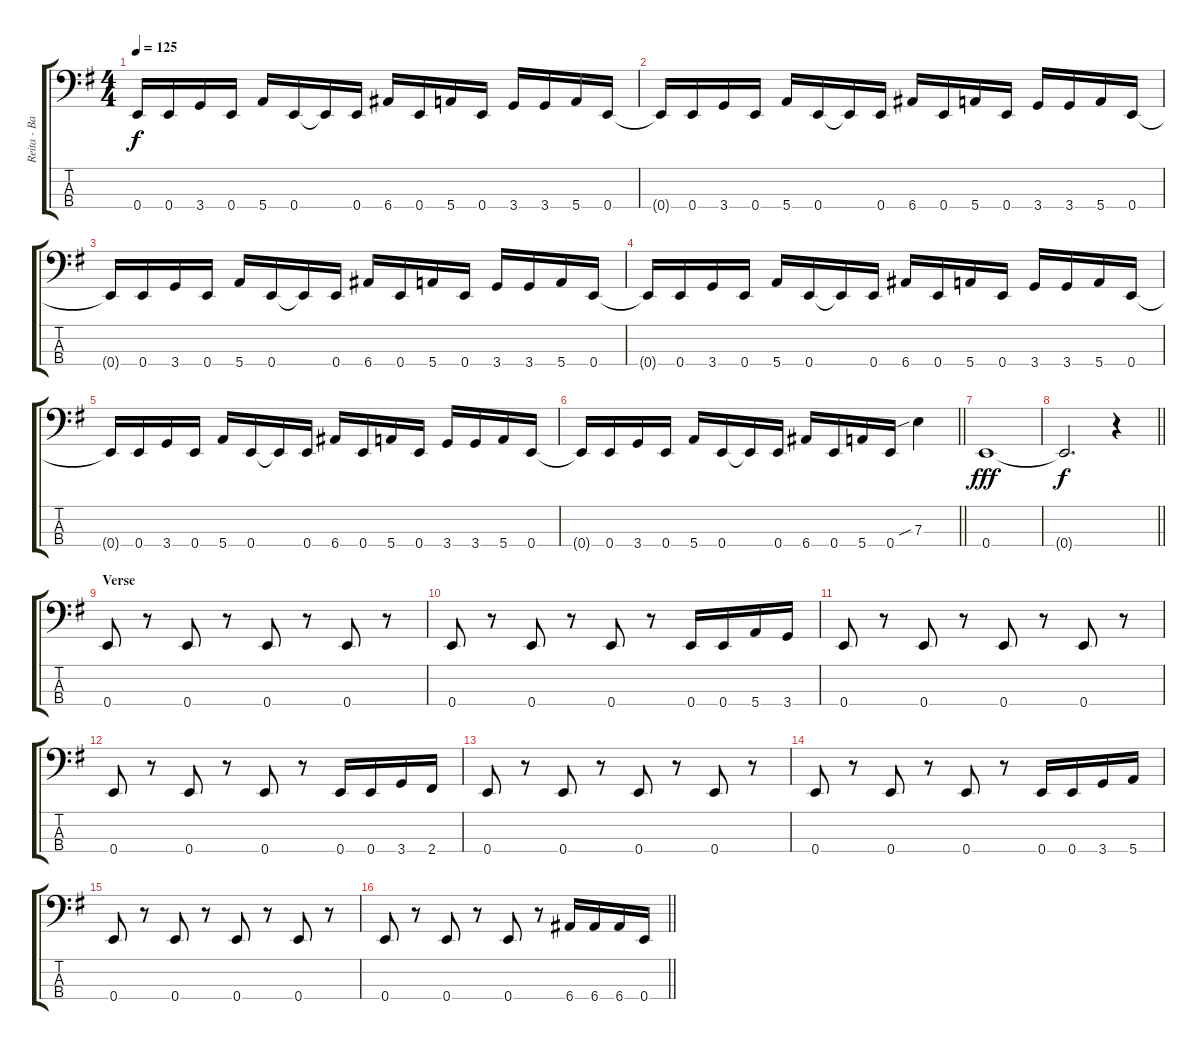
\track ("Reita - Bass" "Reita - Ba") {instrument electricbasspick}
\staff {score tabs}
\tuning (G2 D2 A1 E1) {hide}
\ts (4 4)
\tempo 125
\clef f4
\ks eminor
0.4{t}.16{dy f} 0.4.16 3.4.16 0.4.16 5.4.16 0.4.16 0.4{t}.16 0.4.16 6.4.16 0.4.16 5.4.16 0.4.16 3.4.16 3.4.16 5.4.16 0.4.16 |
0.4{t}.16 0.4.16 3.4.16 0.4.16 5.4.16 0.4.16 0.4{t}.16 0.4.16 6.4.16 0.4.16 5.4.16 0.4.16 3.4.16 3.4.16 5.4.16 0.4.16 |
0.4{t}.16 0.4.16 3.4.16 0.4.16 5.4.16 0.4.16 0.4{t}.16 0.4.16 6.4.16 0.4.16 5.4.16 0.4.16 3.4.16 3.4.16 5.4.16 0.4.16 |
0.4{t}.16 0.4.16 3.4.16 0.4.16 5.4.16 0.4.16 0.4{t}.16 0.4.16 6.4.16 0.4.16 5.4.16 0.4.16 3.4.16 3.4.16 5.4.16 0.4.16 |
0.4{t}.16 0.4.16 3.4.16 0.4.16 5.4.16 0.4.16 0.4{t}.16 0.4.16 6.4.16 0.4.16 5.4.16 0.4.16 3.4.16 3.4.16 5.4.16 0.4.16 |
\barLineRight lightlight
0.4{t}.16 0.4.16 3.4.16 0.4.16 5.4.16 0.4.16 0.4{t}.16 0.4.16 6.4.16 0.4.16 5.4.16 0.4.16 7.3{sib}.4 |
0.4.1{dy fff} |
\barLineRight lightlight
0.4{t}.2{d dy f} r.4 |
\section ("" "Verse")
0.4.8 r.8 0.4.8 r.8 0.4.8 r.8 0.4.8 r.8 |
0.4.8 r.8 0.4.8 r.8 0.4.8 r.8 0.4.16 0.4.16 5.4.16 3.4.16 |
0.4.8 r.8 0.4.8 r.8 0.4.8 r.8 0.4.8 r.8 |
0.4.8 r.8 0.4.8 r.8 0.4.8 r.8 0.4.16 0.4.16 3.4.16 2.4.16 |
0.4.8 r.8 0.4.8 r.8 0.4.8 r.8 0.4.8 r.8 |
0.4.8 r.8 0.4.8 r.8 0.4.8 r.8 0.4.16 0.4.16 3.4.16 5.4.16 |
0.4.8 r.8 0.4.8 r.8 0.4.8 r.8 0.4.8 r.8 |
\barLineRight lightlight
0.4.8 r.8 0.4.8 r.8 0.4.8 r.8 6.4.16 6.4.16 6.4.16 0.4.16
